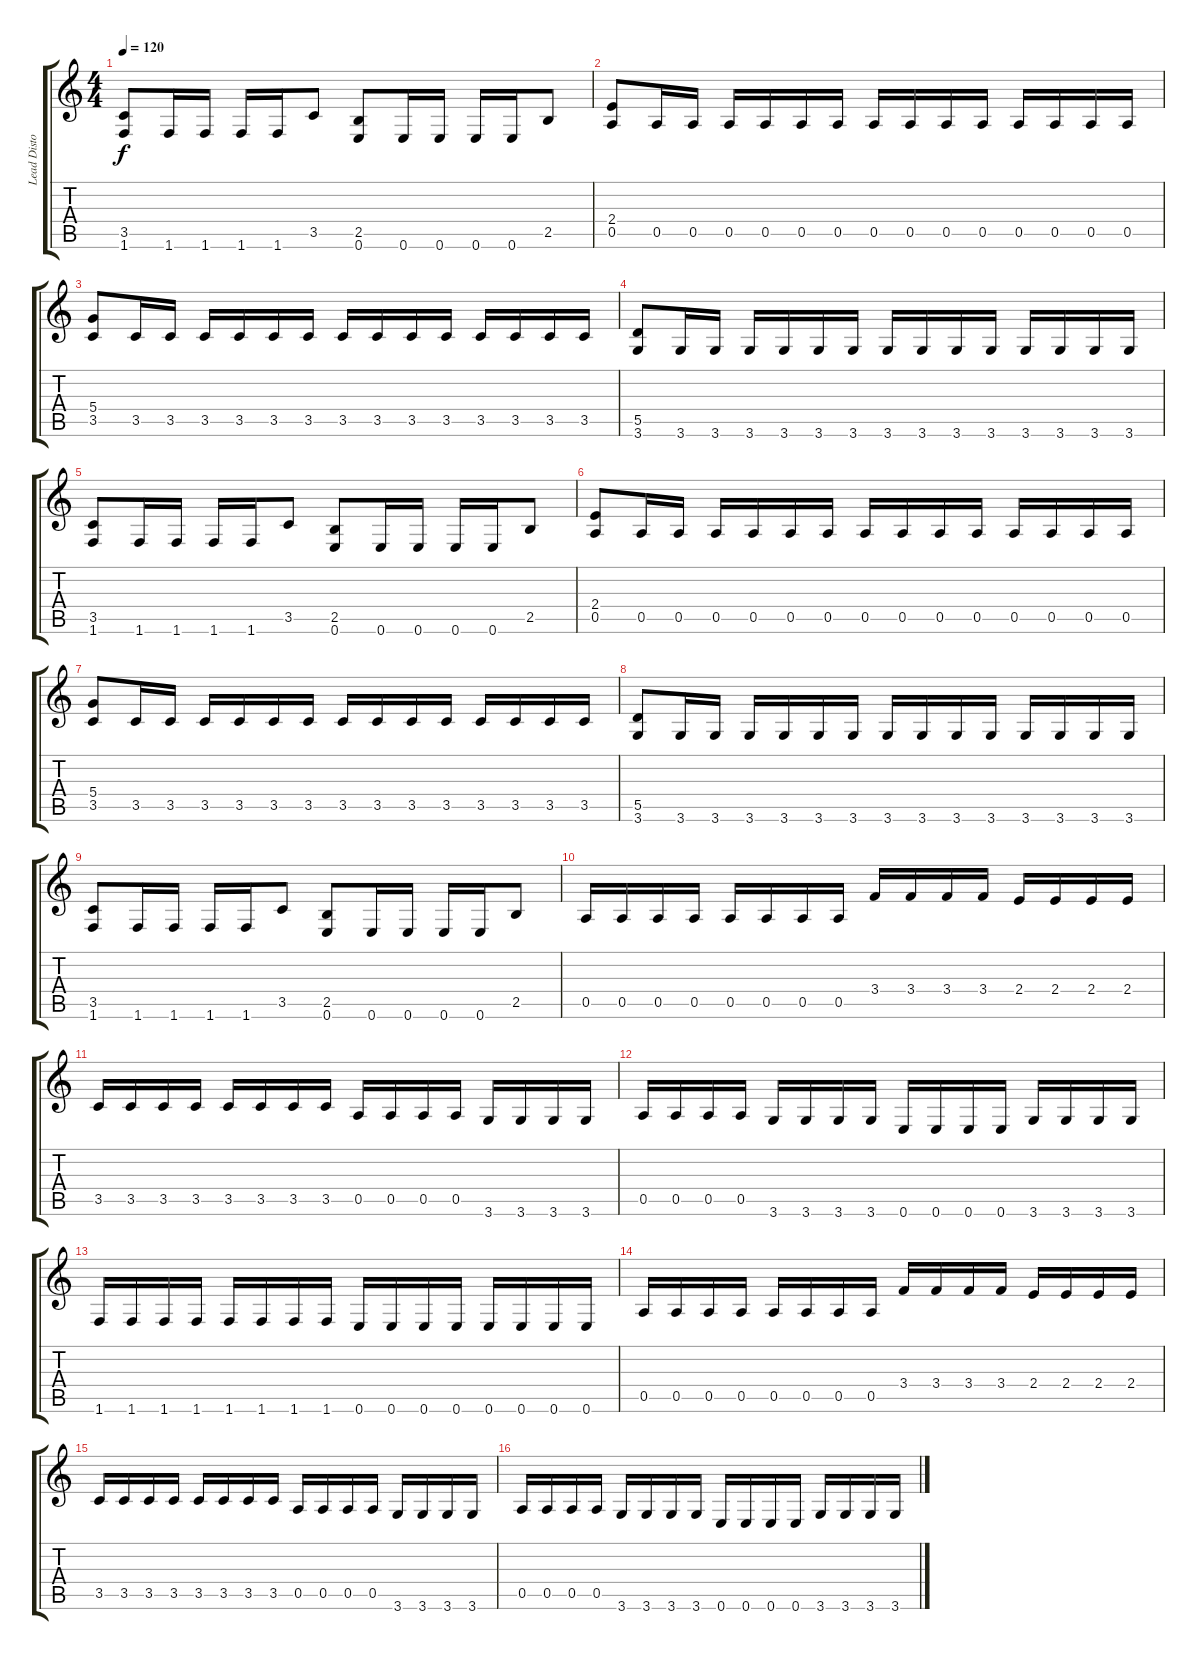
\track ("Lead Distortion" "Lead Disto") {instrument distortionguitar}
\staff {score tabs}
\tuning (E4 B3 G3 D3 A2 E2) {hide}
\ts (4 4)
\tempo 120
\clef g2
\ks c
(3.5 1.6).8{dy f} 1.6.16 1.6.16 1.6.16 1.6.16 3.5.8 (2.5 0.6).8 0.6.16 0.6.16 0.6.16 0.6.16 2.5.8 |
(2.4 0.5).8 0.5.16 0.5.16 0.5.16 0.5.16 0.5.16 0.5.16 0.5.16 0.5.16 0.5.16 0.5.16 0.5.16 0.5.16 0.5.16 0.5.16 |
(5.4 3.5).8 3.5.16 3.5.16 3.5.16 3.5.16 3.5.16 3.5.16 3.5.16 3.5.16 3.5.16 3.5.16 3.5.16 3.5.16 3.5.16 3.5.16 |
(5.5 3.6).8 3.6.16 3.6.16 3.6.16 3.6.16 3.6.16 3.6.16 3.6.16 3.6.16 3.6.16 3.6.16 3.6.16 3.6.16 3.6.16 3.6.16 |
(3.5 1.6).8 1.6.16 1.6.16 1.6.16 1.6.16 3.5.8 (2.5 0.6).8 0.6.16 0.6.16 0.6.16 0.6.16 2.5.8 |
(2.4 0.5).8 0.5.16 0.5.16 0.5.16 0.5.16 0.5.16 0.5.16 0.5.16 0.5.16 0.5.16 0.5.16 0.5.16 0.5.16 0.5.16 0.5.16 |
(5.4 3.5).8 3.5.16 3.5.16 3.5.16 3.5.16 3.5.16 3.5.16 3.5.16 3.5.16 3.5.16 3.5.16 3.5.16 3.5.16 3.5.16 3.5.16 |
(5.5 3.6).8 3.6.16 3.6.16 3.6.16 3.6.16 3.6.16 3.6.16 3.6.16 3.6.16 3.6.16 3.6.16 3.6.16 3.6.16 3.6.16 3.6.16 |
(3.5 1.6).8 1.6.16 1.6.16 1.6.16 1.6.16 3.5.8 (2.5 0.6).8 0.6.16 0.6.16 0.6.16 0.6.16 2.5.8 |
0.5.16{volume 14 balance 8} 0.5.16 0.5.16 0.5.16 0.5.16 0.5.16 0.5.16 0.5.16 3.4.16 3.4.16 3.4.16 3.4.16 2.4.16 2.4.16 2.4.16 2.4.16 |
3.5.16 3.5.16 3.5.16 3.5.16 3.5.16 3.5.16 3.5.16 3.5.16 0.5.16 0.5.16 0.5.16 0.5.16 3.6.16 3.6.16 3.6.16 3.6.16 |
0.5.16 0.5.16 0.5.16 0.5.16 3.6.16 3.6.16 3.6.16 3.6.16 0.6.16 0.6.16 0.6.16 0.6.16 3.6.16 3.6.16 3.6.16 3.6.16 |
1.6.16 1.6.16 1.6.16 1.6.16 1.6.16 1.6.16 1.6.16 1.6.16 0.6.16 0.6.16 0.6.16 0.6.16 0.6.16 0.6.16 0.6.16 0.6.16 |
0.5.16{volume 14 balance 8} 0.5.16 0.5.16 0.5.16 0.5.16 0.5.16 0.5.16 0.5.16 3.4.16 3.4.16 3.4.16 3.4.16 2.4.16 2.4.16 2.4.16 2.4.16 |
3.5.16 3.5.16 3.5.16 3.5.16 3.5.16 3.5.16 3.5.16 3.5.16 0.5.16 0.5.16 0.5.16 0.5.16 3.6.16 3.6.16 3.6.16 3.6.16 |
0.5.16 0.5.16 0.5.16 0.5.16 3.6.16 3.6.16 3.6.16 3.6.16 0.6.16 0.6.16 0.6.16 0.6.16 3.6.16 3.6.16 3.6.16 3.6.16
